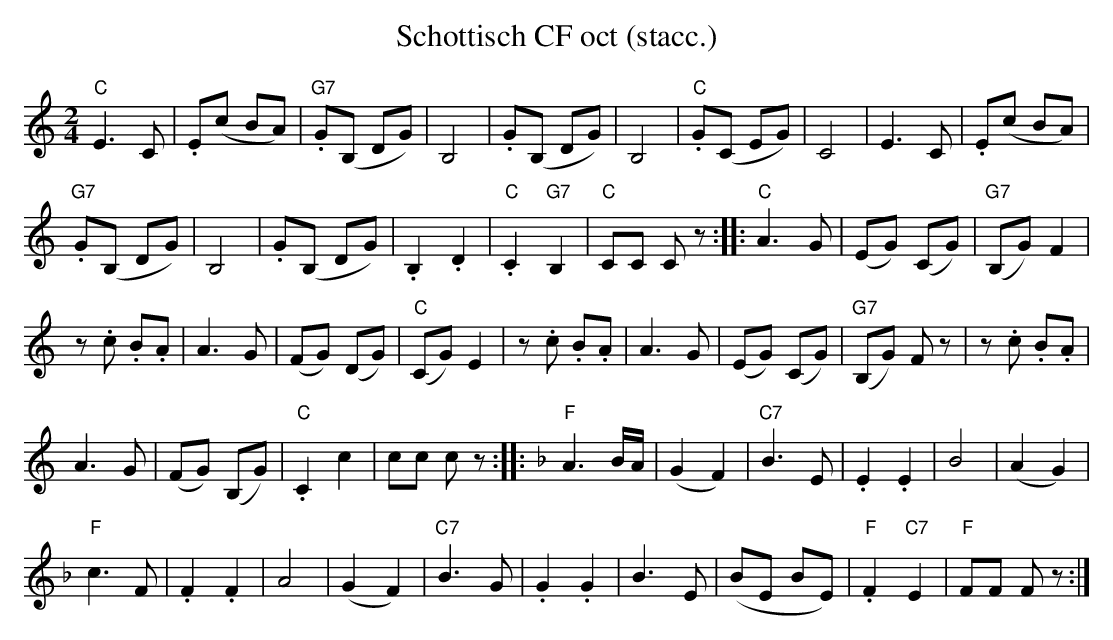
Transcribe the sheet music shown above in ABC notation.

X:1
T:Schottisch CF oct (stacc.)
M:2/4
L:1/4
K:Cmaj
"C"E>C | .E/2(c/2 B/2A/2) | "G7".G/2(B,/2 D/2G/2) | B,2 | .G/2(B,/2 D/2G/2) | B,2 | "C".G/2(C/2 E/2G/2) | C2 | E>C | .E/2(c/2 B/2A/2) |
"G7".G/2(B,/2 D/2G/2) | B,2 | .G/2(B,/2 D/2G/2) | .B, .D | "C".C "G7"B, | "C"C/2C/2 C/2 z/2 :: "C"A>G | [L:1/8] (EG) (CG) | "G7"(B,G) F2 |
z .c .B.A | A3 G | (FG) (DG) | "C"(CG) E2 | z .c .B.A | A3 G | (EG) (CG) | "G7"(B,G) F z | z .c .B.A |
A3 G | (FG) (B,G) | "C".C2 c2 | cc cz :: [K:Fmaj] [L:1/4] "F"A>B/2A/4 | (GF) | "C7"B>E | .E .E | B2 | (AG) |
"F"c>F | .F.F | A2 | (GF) | "C7"B>G | .G.G | B>E | (B/2E/2 B/2E/2) | "F".F "C7"E | "F"F/2F/2 F/2 z/2 :|
